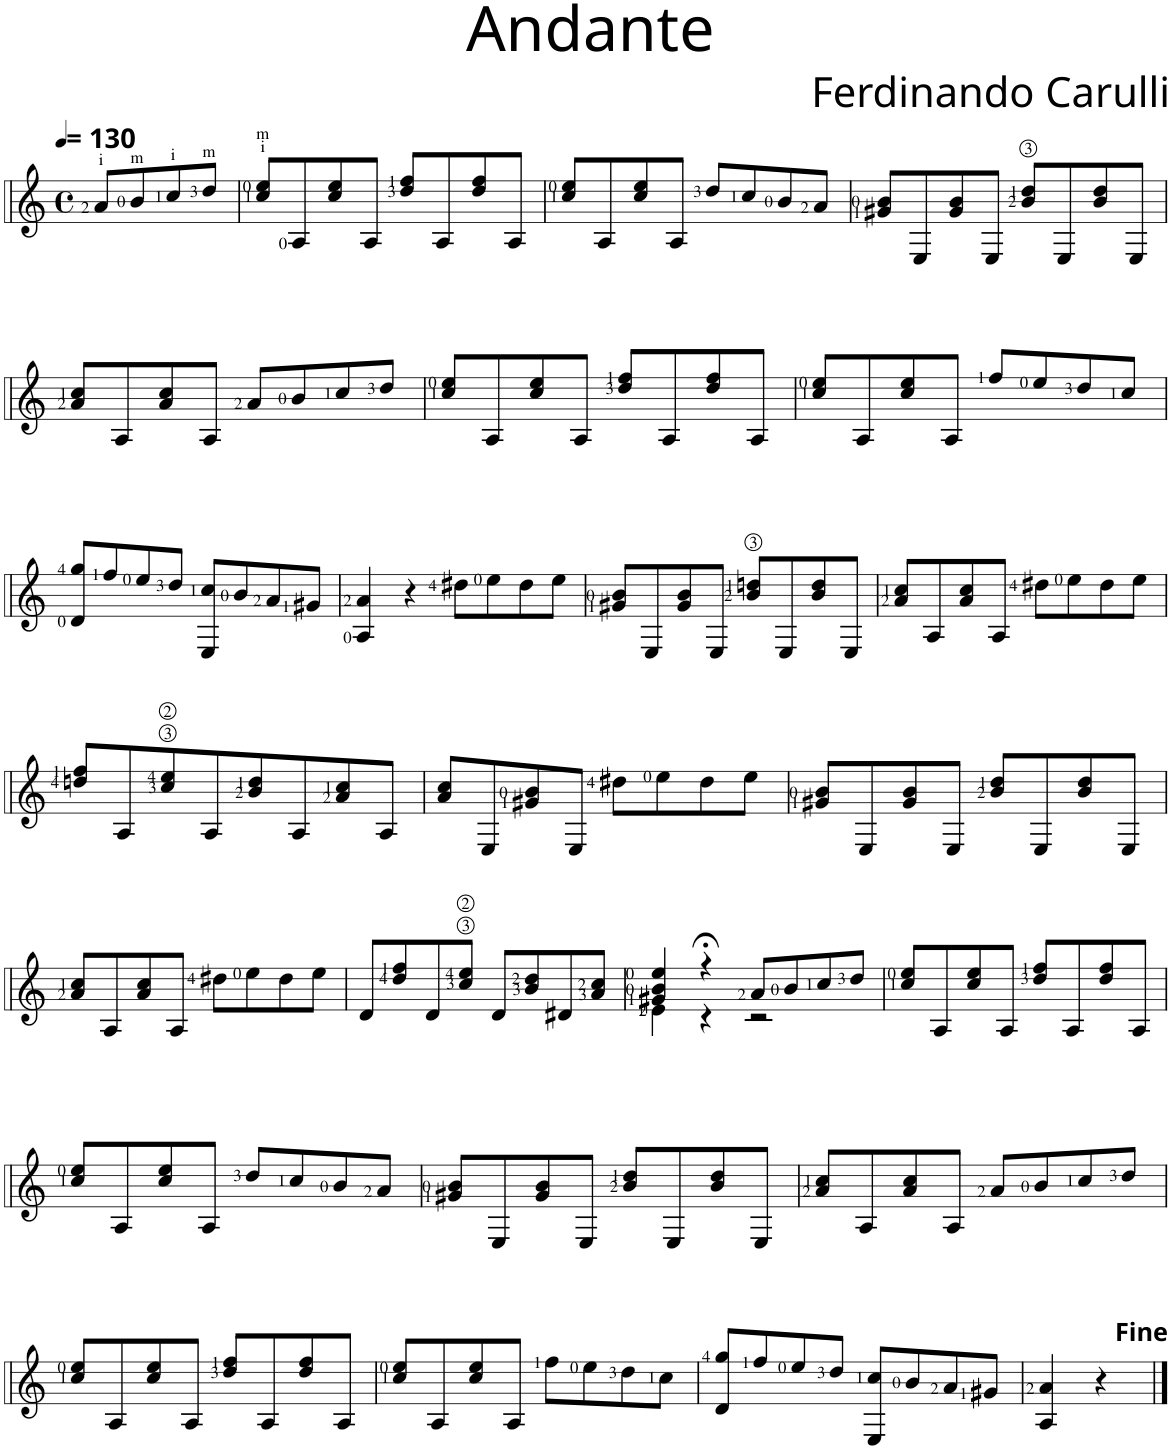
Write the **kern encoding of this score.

**kern
*part1
*staff1
*I"Classical Guitar
*I'Guit.
*clefG2
*k[]
*M4/4
*met(c)
*MM130
=
8a/L
8b/
8cc/
8dd/J
=1
8cc/ 8ee/L
8A/
8cc/ 8ee/
8A/J
8dd/ 8ff/L
8A/
8dd/ 8ff/
8A/J
=2
8cc/ 8ee/L
8A/
8cc/ 8ee/
8A/J
8dd/L
8cc/
8b/
8a/J
=3
8g#X/ 8b/L
8E/
8g#/ 8b/
8E/J
8b/ 8dd/L
8E/
8b/ 8dd/
8E/J
!!LO:LB:g=z
=4
8a/ 8cc/L
8A/
8a/ 8cc/
8A/J
8a/L
8b/
8cc/
8dd/J
=5
8cc/ 8ee/L
8A/
8cc/ 8ee/
8A/J
8dd/ 8ff/L
8A/
8dd/ 8ff/
8A/J
=6
8cc/ 8ee/L
8A/
8cc/ 8ee/
8A/J
8ff/L
8ee/
8dd/
8cc/J
!!LO:LB:g=z
=7
8d/ 8gg/L
8ff/
8ee/
8dd/J
8E/ 8cc/L
8b/
8a/
8g#X/J
=8
4A/ 4a/
4r
8dd#X\L
8ee\
8dd#\
8ee\J
=9
8g#X/ 8b/L
8E/
8g#/ 8b/
8E/J
8b/ 8ddn/L
8E/
8b/ 8dd/
8E/J
=10
8a/ 8cc/L
8A/
8a/ 8cc/
8A/J
8dd#X\L
8ee\
8dd#\
8ee\J
!!LO:LB:g=z
=11
8ddn/ 8ff/L
8A/
8cc/ 8ee/
8A/
8b/ 8dd/
8A/
8a/ 8cc/
8A/J
=12
8a/ 8cc/L
8E/
8g#X/ 8b/
8E/J
8dd#X\L
8ee\
8dd#\
8ee\J
=13
8g#X/ 8b/L
8E/
8g#/ 8b/
8E/J
8b/ 8dd/L
8E/
8b/ 8dd/
8E/J
!!LO:LB:g=z
=14
8a/ 8cc/L
8A/
8a/ 8cc/
8A/J
8dd#X\L
8ee\
8dd#\
8ee\J
=15
8d/L
8dd/ 8ff/
8d/
8cc/ 8ee/J
8d/L
8b/ 8dd/
8d#X/
8a/ 8cc/J
=16
*^
4g#X/ 4b/ 4ee/	4e\
4r;<	4r
8a/L	2r
8b/	.
8cc/	.
8dd/J	.
*v	*v
=17
8cc/ 8ee/L
8A/
8cc/ 8ee/
8A/J
8dd/ 8ff/L
8A/
8dd/ 8ff/
8A/J
!!LO:LB:g=z
=18
8cc/ 8ee/L
8A/
8cc/ 8ee/
8A/J
8dd/L
8cc/
8b/
8a/J
=19
8g#X/ 8b/L
8E/
8g#/ 8b/
8E/J
8b/ 8dd/L
8E/
8b/ 8dd/
8E/J
=20
8a/ 8cc/L
8A/
8a/ 8cc/
8A/J
8a/L
8b/
8cc/
8dd/J
!!LO:LB:g=z
=21
8cc/ 8ee/L
8A/
8cc/ 8ee/
8A/J
8dd/ 8ff/L
8A/
8dd/ 8ff/
8A/J
=22
8cc/ 8ee/L
8A/
8cc/ 8ee/
8A/J
8ff\L
8ee\
8dd\
8cc\J
=23
8d/ 8gg/L
8ff/
8ee/
8dd/J
8E/ 8cc/L
8b/
8a/
8g#X/J
=24
4A/ 4a/
4r
!LO:TX:a:t=<b><font face="Lucida Handwriting"/>Fine</b>
==
*-
